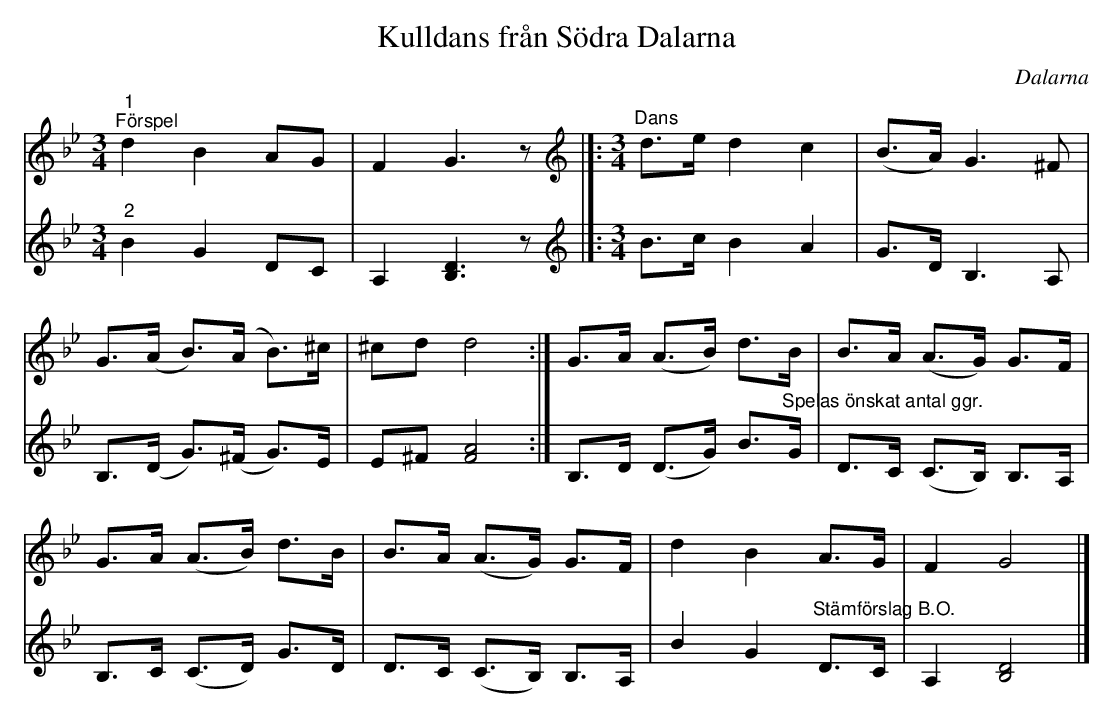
X:1
T:Kulldans från Södra Dalarna
O:Dalarna
L:1/8
M:3/4
K:Gm
V:1
"^1""^Förspel" d2 B2 AG | F2 G3 z |]:[K:Bb][M:3/4][K:treble]"^Dans" d>e d2 c2 | (B>A) G3 ^F |
G>(A B>)(A B>)^c | ^cd d4 :| G>A (A>B) d>B | B>A (A>G) G>F |
G>A (A>B) d>B | B>A (A>G) G>F | d2 B2 A>G | F2 G4 |]
V:2
"^2" B2 G2 DC | A,2 [B,D]3 z |]:[K:Bb][M:3/4][K:treble] B>c B2 A2 | G>D B,3 A, |
B,>(D G>)(^F G>)E | E^F [FA]4 :| B,>D (D>G) B>"^Spelas önskat antal ggr."G | D>C (C>B,) B,>A, |
B,>C (C>D) G>D | D>C (C>B,) B,>A, | B2 G2"^Stämförslag B.O." D>C | A,2 [B,D]4 |]
